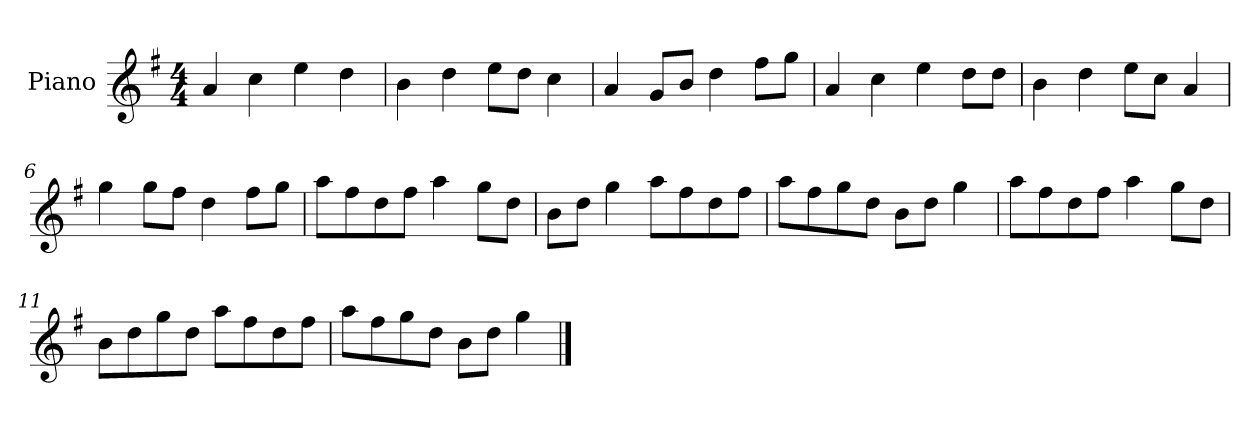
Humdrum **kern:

**kern
*part1
*staff1
*I"Piano
*I'P-no
*clefG2
*k[f#]
*M4/4
*MM90
=1
4a/
4cc\
4ee\
4dd\
=2
4b\
4dd\
8ee\L
8dd\J
4cc\
=3
4a/
8g/L
8b/J
4dd\
8ff#\L
8gg\J
=4
4a/
4cc\
4ee\
8dd\L
8dd\J
=5
4b\
4dd\
8ee\L
8cc\J
4a/
=6
4gg\
8gg\L
8ff#\J
4dd\
8ff#\L
8gg\J
!!LO:LB:g=z
=7
8aa\L
8ff#\
8dd\
8ff#\J
4aa\
8gg\L
8dd\J
=8
8b\L
8dd\J
4gg\
8aa\L
8ff#\
8dd\
8ff#\J
=9
8aa\L
8ff#\
8gg\
8dd\J
8b\L
8dd\J
4gg\
=10
8aa\L
8ff#\
8dd\
8ff#\J
4aa\
8gg\L
8dd\J
=11
8b\L
8dd\
8gg\
8dd\J
8aa\L
8ff#\
8dd\
8ff#\J
!!LO:LB:g=z
=12
8aa\L
8ff#\
8gg\
8dd\J
8b\L
8dd\J
4gg\
==
*-
